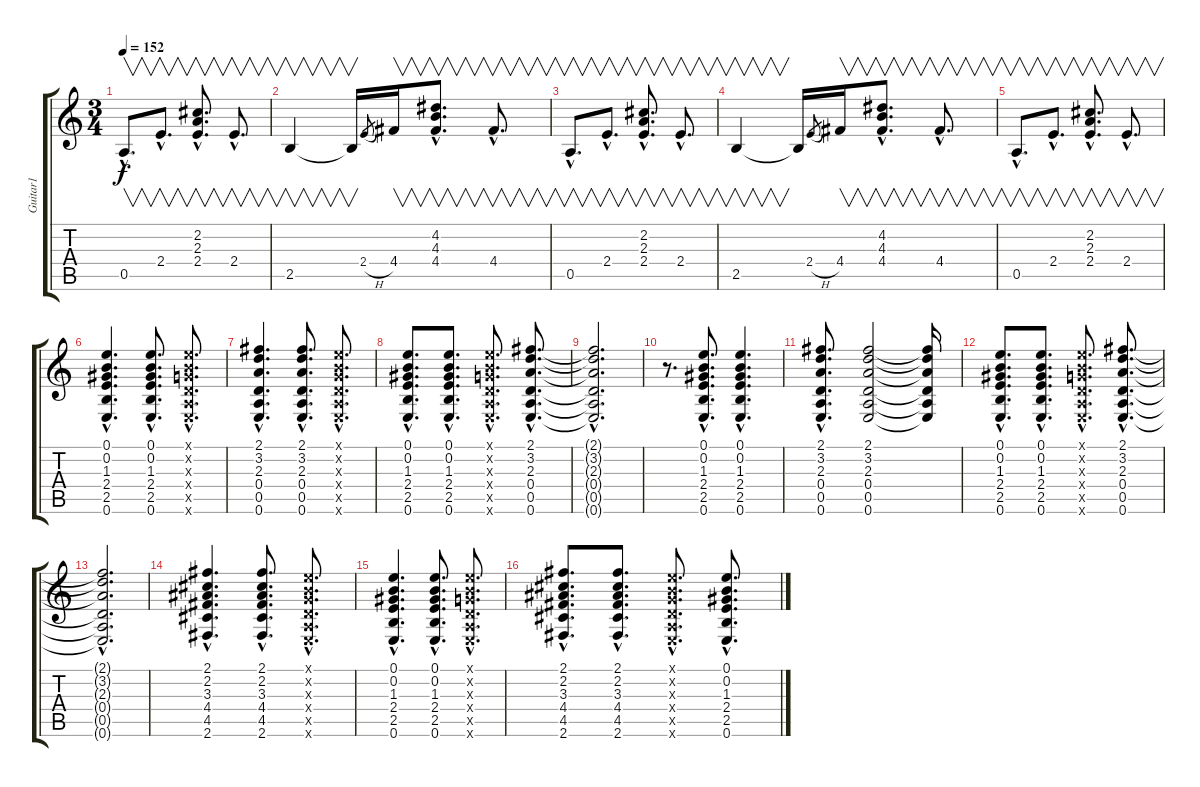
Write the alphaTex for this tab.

\track ("Guitar1" "Guitar1") {instrument electricbasspick}
\staff {score tabs}
\tuning (E4 B3 G3 D3 A2 E2) {hide}
\ts (3 4)
\tempo 152
\clef g2
\ks c
0.5{hac}.8{v d dy f} 2.4{hac}.8{v d} (2.2{hac} 2.3{hac} 2.4{hac}).8{v d} 2.4{hac}.8{v d} |
2.5.4{v} 2.5{t}.16{v} 2.4{h}.8{gr} 4.4.16{v} (4.2{hac} 4.3{hac} 4.4{hac}).8{v d} 4.4{hac}.8{v d} |
0.5{hac}.8{v d} 2.4{hac}.8{v d} (2.2{hac} 2.3{hac} 2.4{hac}).8{v d} 2.4{hac}.8{v d} |
2.5.4{v} 2.5{t}.16{v} 2.4{h}.8{gr} 4.4.16{v} (4.2{hac} 4.3{hac} 4.4{hac}).8{v d} 4.4{hac}.8{v d} |
0.5{hac}.8{v d} 2.4{hac}.8{v d} (2.2{hac} 2.3{hac} 2.4{hac}).8{v d} 2.4{hac}.8{v d} |
(0.1{hac} 0.2{hac} 1.3{hac} 2.4{hac} 2.5{hac} 0.6{hac}).4{d} (0.1{hac} 0.2{hac} 1.3{hac} 2.4{hac} 2.5{hac} 0.6{hac}).8{d} (0.1{hac x} 0.2{hac x} 0.3{hac x} 0.4{hac x} 0.5{hac x} 0.6{hac x}).8{d} |
(2.1{hac} 3.2{hac} 2.3{hac} 0.4{hac} 0.5{hac} 0.6{hac}).4{d} (2.1{hac} 3.2{hac} 2.3{hac} 0.4{hac} 0.5{hac} 0.6{hac}).8{d} (0.1{hac x} 0.2{hac x} 0.3{hac x} 0.4{hac x} 0.5{hac x} 0.6{hac x}).8{d} |
(0.1{hac} 0.2{hac} 1.3{hac} 2.4{hac} 2.5{hac} 0.6{hac}).8{d} (0.1{hac} 0.2{hac} 1.3{hac} 2.4{hac} 2.5{hac} 0.6{hac}).8{d} (0.1{hac x} 0.2{hac x} 0.3{hac x} 0.4{hac x} 0.5{hac x} 0.6{hac x}).8{d} (2.1{hac} 3.2{hac} 2.3{hac} 0.4{hac} 0.5{hac} 0.6{hac}).8{d} |
(2.1{hac t} 3.2{hac t} 2.3{hac t} 0.4{hac t} 0.5{hac t} 0.6{hac t}).2{d} |
r.8{d} (0.1{hac} 0.2{hac} 1.3{hac} 2.4{hac} 2.5{hac} 0.6{hac}).8{d} (0.1{hac} 0.2{hac} 1.3{hac} 2.4{hac} 2.5{hac} 0.6{hac}).4{d} |
(2.1{hac} 3.2{hac} 2.3{hac} 0.4{hac} 0.5{hac} 0.6{hac}).8{d} (2.1 3.2 2.3 0.4 0.5 0.6).2 (2.1{t} 3.2{t} 2.3{t} 0.4{t} 0.5{t} 0.6{t}).16 |
(0.1{hac} 0.2{hac} 1.3{hac} 2.4{hac} 2.5{hac} 0.6{hac}).8{d} (0.1{hac} 0.2{hac} 1.3{hac} 2.4{hac} 2.5{hac} 0.6{hac}).8{d} (0.1{hac x} 0.2{hac x} 0.3{hac x} 0.4{hac x} 0.5{hac x} 0.6{hac x}).8{d} (2.1{hac} 3.2{hac} 2.3{hac} 0.4{hac} 0.5{hac} 0.6{hac}).8{d} |
(2.1{hac t} 3.2{hac t} 2.3{hac t} 0.4{hac t} 0.5{hac t} 0.6{hac t}).2{d} |
(2.1{hac} 2.2{hac} 3.3{hac} 4.4{hac} 4.5{hac} 2.6{hac}).4{d} (2.1{hac} 2.2{hac} 3.3{hac} 4.4{hac} 4.5{hac} 2.6{hac}).8{d} (0.1{hac x} 0.2{hac x} 0.3{hac x} 0.4{hac x} 0.5{hac x} 0.6{hac x}).8{d} |
(0.1{hac} 0.2{hac} 1.3{hac} 2.4{hac} 2.5{hac} 0.6{hac}).4{d} (0.1{hac} 0.2{hac} 1.3{hac} 2.4{hac} 2.5{hac} 0.6{hac}).8{d} (0.1{hac x} 0.2{hac x} 0.3{hac x} 0.4{hac x} 0.5{hac x} 0.6{hac x}).8{d} |
(2.1{hac} 2.2{hac} 3.3{hac} 4.4{hac} 4.5{hac} 2.6{hac}).8{d} (2.1{hac} 2.2{hac} 3.3{hac} 4.4{hac} 4.5{hac} 2.6{hac}).8{d} (0.1{hac x} 0.2{hac x} 0.3{hac x} 0.4{hac x} 0.5{hac x} 0.6{hac x}).8{d} (0.1{hac} 0.2{hac} 1.3{hac} 2.4{hac} 2.5{hac} 0.6{hac}).8{d}
